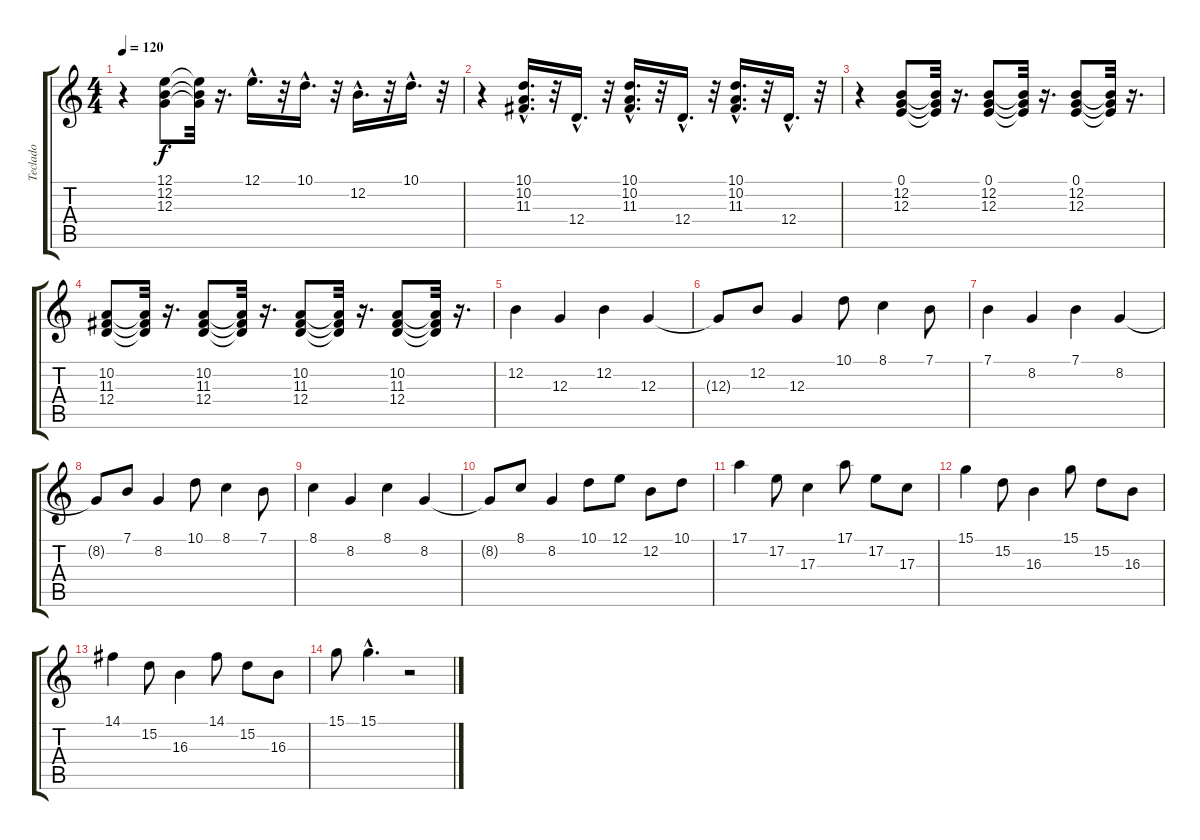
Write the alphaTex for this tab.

\track ("Teclado" "Teclado") {instrument electricgrandpiano}
\staff {score tabs}
\tuning (E4 B3 G3 D3 A2 E2) {hide}
\ts (4 4)
\tempo 120
\clef g2
\ks c
r.4{dy f} (12.1 12.2 12.3).8 (12.1{t} 12.2{t} 12.3{t}).32 r.16{d} 12.1{hac}.16{d} r.32 10.1{hac}.16{d} r.32 12.2{hac}.16{d} r.32 10.1{hac}.16{d} r.32 |
r.4 (10.1{hac} 10.2{hac} 11.3{hac}).16{d} r.32 12.4{hac}.16{d} r.32 (10.1{hac} 10.2{hac} 11.3{hac}).16{d} r.32 12.4{hac}.16{d} r.32 (10.1{hac} 10.2{hac} 11.3{hac}).16{d} r.32 12.4{hac}.16{d} r.32 |
r.4 (0.1 12.2 12.3).8 (0.1{t} 12.2{t} 12.3{t}).32 r.16{d} (0.1 12.2 12.3).8 (0.1{t} 12.2{t} 12.3{t}).32 r.16{d} (0.1 12.2 12.3).8 (0.1{t} 12.2{t} 12.3{t}).32 r.16{d} |
(10.2 11.3 12.4).8 (10.2{t} 11.3{t} 12.4{t}).32 r.16{d} (10.2 11.3 12.4).8 (10.2{t} 11.3{t} 12.4{t}).32 r.16{d} (10.2 11.3 12.4).8 (10.2{t} 11.3{t} 12.4{t}).32 r.16{d} (10.2 11.3 12.4).8 (10.2{t} 11.3{t} 12.4{t}).32 r.16{d} |
12.2.4 12.3.4 12.2.4 12.3.4 |
12.3{t}.8{volume 3} 12.2.8 12.3.4 10.1.8 8.1.4 7.1.8 |
7.1.4 8.2.4 7.1.4 8.2.4 |
8.2{t}.8 7.1.8 8.2.4 10.1.8 8.1.4 7.1.8 |
8.1.4 8.2.4 8.1.4 8.2.4 |
8.2{t}.8 8.1.8 8.2.4 10.1.8 12.1.8 12.2.8 10.1.8 |
17.1.4 17.2.8 17.3.4 17.1.8 17.2.8 17.3.8 |
15.1.4 15.2.8 16.3.4 15.1.8 15.2.8 16.3.8 |
14.1.4 15.2.8 16.3.4 14.1.8 15.2.8 16.3.8 |
15.1.8 15.1{hac}.4{d} r.2
